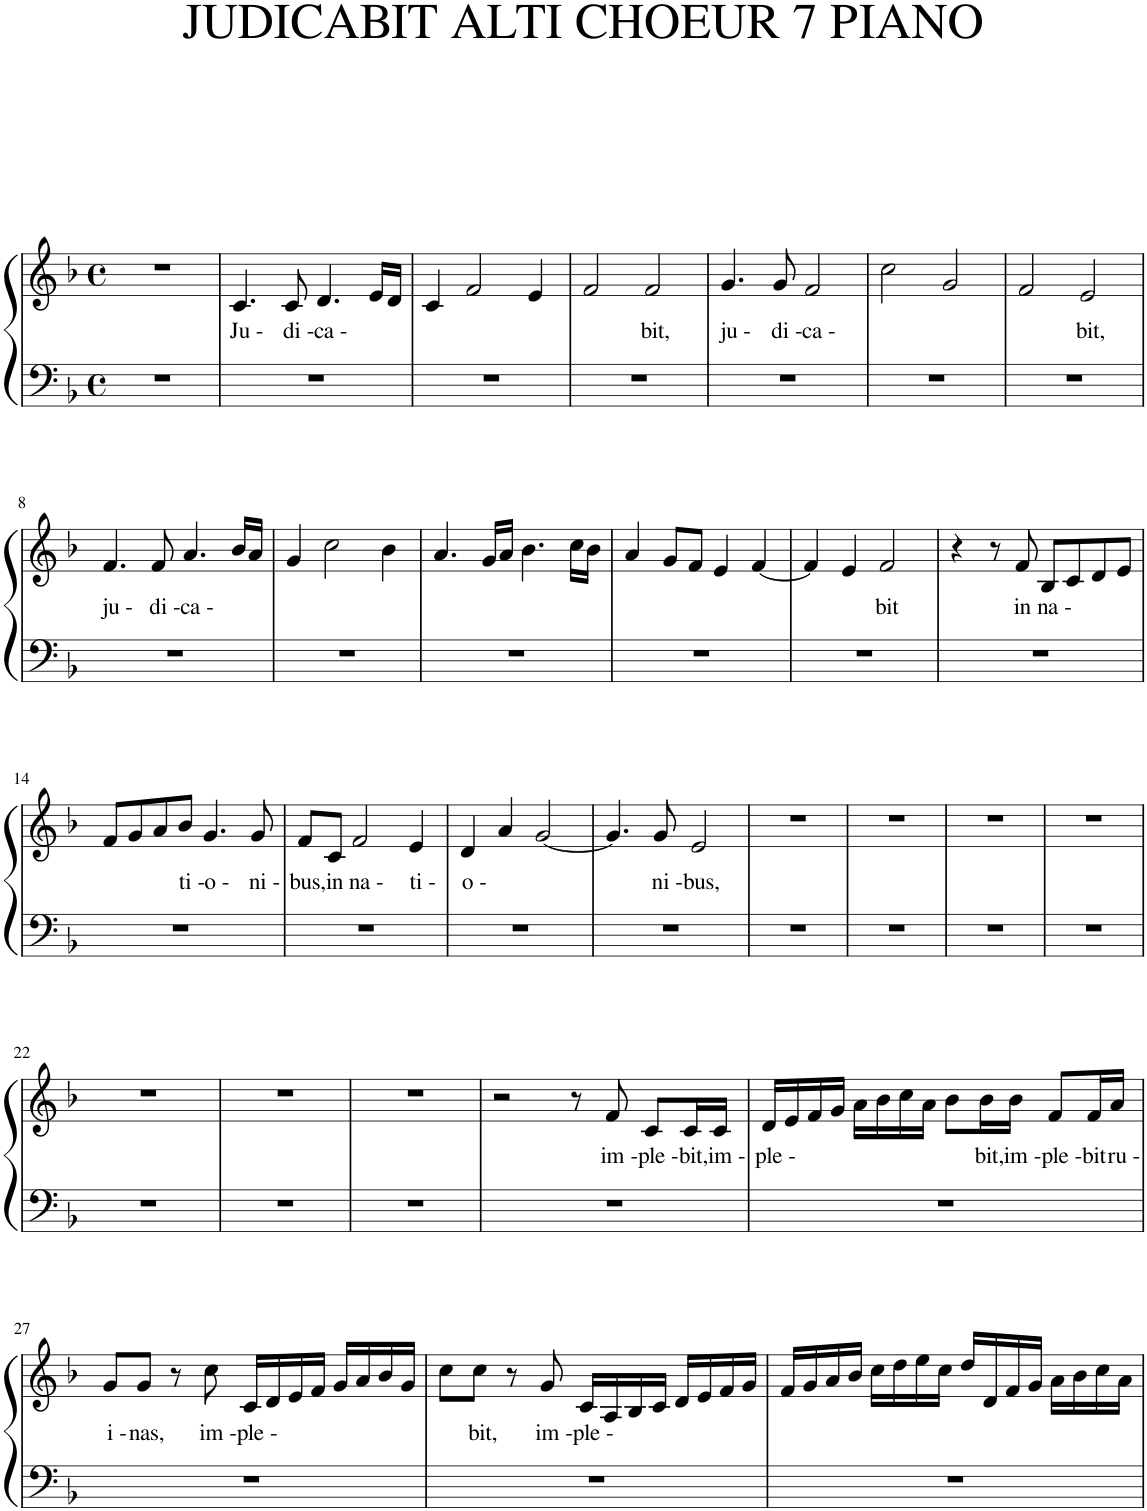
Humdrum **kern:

**kern	**kern	**text
*part1	*part1	*part1
*staff2	*staff1	*staff1
*I"Piano	*	*
*I'Pno.	*	*
*clefF4	*clefG2	*
*k[b-]	*k[b-]	*
*M4/4	*M4/4	*
*met(c)	*met(c)	*
=1	=1	=1
1r	1r	.
=2	=2	=2
!	!	!LO:LY:b
1r	4.c/	Ju -
!	!	!LO:LY:b
.	8c/	di -
!	!	!LO:LY:b
.	4.d/	ca -
.	16e/LL	.
.	16d/JJ	.
=3	=3	=3
1r	4c/	.
.	2f/	.
.	4e/	.
=4	=4	=4
1r	2f/	.
!	!	!LO:LY:b
.	2f/	bit,
=5	=5	=5
!	!	!LO:LY:b
1r	4.g/	ju -
!	!	!LO:LY:b
.	8g/	di -
!	!	!LO:LY:b
.	2f/	ca -
=6	=6	=6
1r	2cc\	.
.	2g/	.
=7	=7	=7
1r	2f/	.
!	!	!LO:LY:b
.	2e/	bit,
!!LO:LB:g=z
=8	=8	=8
!	!	!LO:LY:b
1r	4.f/	ju -
!	!	!LO:LY:b
.	8f/	di -
!	!	!LO:LY:b
.	4.a/	ca -
.	16b-/LL	.
.	16a/JJ	.
=9	=9	=9
1r	4g/	.
.	2cc\	.
.	4b-\	.
=10	=10	=10
1r	4.a/	.
.	16g/LL	.
.	16a/JJ	.
.	4.b-\	.
.	16cc\LL	.
.	16b-\JJ	.
=11	=11	=11
1r	4a/	.
.	8g/L	.
.	8f/J	.
.	4e/	.
.	[4f/	.
=12	=12	=12
1r	4f/]	.
.	4e/	.
!	!	!LO:LY:b
.	2f/	bit
=13	=13	=13
1r	4r	.
.	8r	.
!	!	!LO:LY:b
.	8f/	in
!	!	!LO:LY:b
.	8B-/L	na -
.	8c/	.
.	8d/	.
.	8e/J	.
!!LO:LB:g=z
=14	=14	=14
1r	8f/L	.
.	8g/	.
.	8a/	.
!	!	!LO:LY:b
.	8b-/J	ti -
!	!	!LO:LY:b
.	4.g/	o -
!	!	!LO:LY:b
.	8g/	ni -
=15	=15	=15
!	!	!LO:LY:b
1r	8f/L	bus,
!	!	!LO:LY:b
.	8c/J	in
!	!	!LO:LY:b
.	2f/	na -
!	!	!LO:LY:b
.	4e/	ti -
=16	=16	=16
!	!	!LO:LY:b
1r	4d/	o -
.	4a/	.
.	[2g/	.
=17	=17	=17
1r	4.g/]	.
!	!	!LO:LY:b
.	8g/	ni -
!	!	!LO:LY:b
.	2e/	bus,
=18	=18	=18
1r	1r	.
=19	=19	=19
1r	1r	.
=20	=20	=20
1r	1r	.
=21	=21	=21
1r	1r	.
!!LO:LB:g=z
=22	=22	=22
1r	1r	.
=23	=23	=23
1r	1r	.
=24	=24	=24
1r	1r	.
=25	=25	=25
1r	2r	.
.	8r	.
!	!	!LO:LY:b
.	8f/	im -
!	!	!LO:LY:b
.	8c/L	ple -
!	!	!LO:LY:b
.	16c/L	bit,
!	!	!LO:LY:b
.	16c/JJ	im -
=26	=26	=26
!	!	!LO:LY:b
1r	16d/LL	ple -
.	16e/	.
.	16f/	.
.	16g/JJ	.
.	16a\LL	.
.	16b-\	.
.	16cc\	.
.	16a\JJ	.
.	8b-\L	.
!	!	!LO:LY:b
.	16b-\L	bit,
!	!	!LO:LY:b
.	16b-\JJ	im -
!	!	!LO:LY:b
.	8f/L	ple -
!	!	!LO:LY:b
.	16f/L	bit
!	!	!LO:LY:b
.	16a/JJ	ru -
!!LO:LB:g=z
=27	=27	=27
!	!	!LO:LY:b
1r	8g/L	i -
!	!	!LO:LY:b
.	8g/J	nas,
.	8r	.
!	!	!LO:LY:b
.	8cc\	im -
!	!	!LO:LY:b
.	16c/LL	ple -
.	16d/	.
.	16e/	.
.	16f/JJ	.
.	16g/LL	.
.	16a/	.
.	16b-/	.
.	16g/JJ	.
=28	=28	=28
1r	8cc\L	.
!	!	!LO:LY:b
.	8cc\J	bit,
.	8r	.
!	!	!LO:LY:b
.	8g/	im -
!	!	!LO:LY:b
.	16c/LL	ple -
.	16A/	.
.	16B-/	.
.	16c/JJ	.
.	16d/LL	.
.	16e/	.
.	16f/	.
.	16g/JJ	.
=29	=29	=29
1r	16f/LL	.
.	16g/	.
.	16a/	.
.	16b-/JJ	.
.	16cc\LL	.
.	16dd\	.
.	16ee\	.
.	16cc\JJ	.
.	16dd/LL	.
.	16d/	.
.	16f/	.
.	16g/JJ	.
.	16a\LL	.
.	16b-\	.
.	16cc\	.
.	16a\JJ	.
=	=	=
*-	*-	*-
